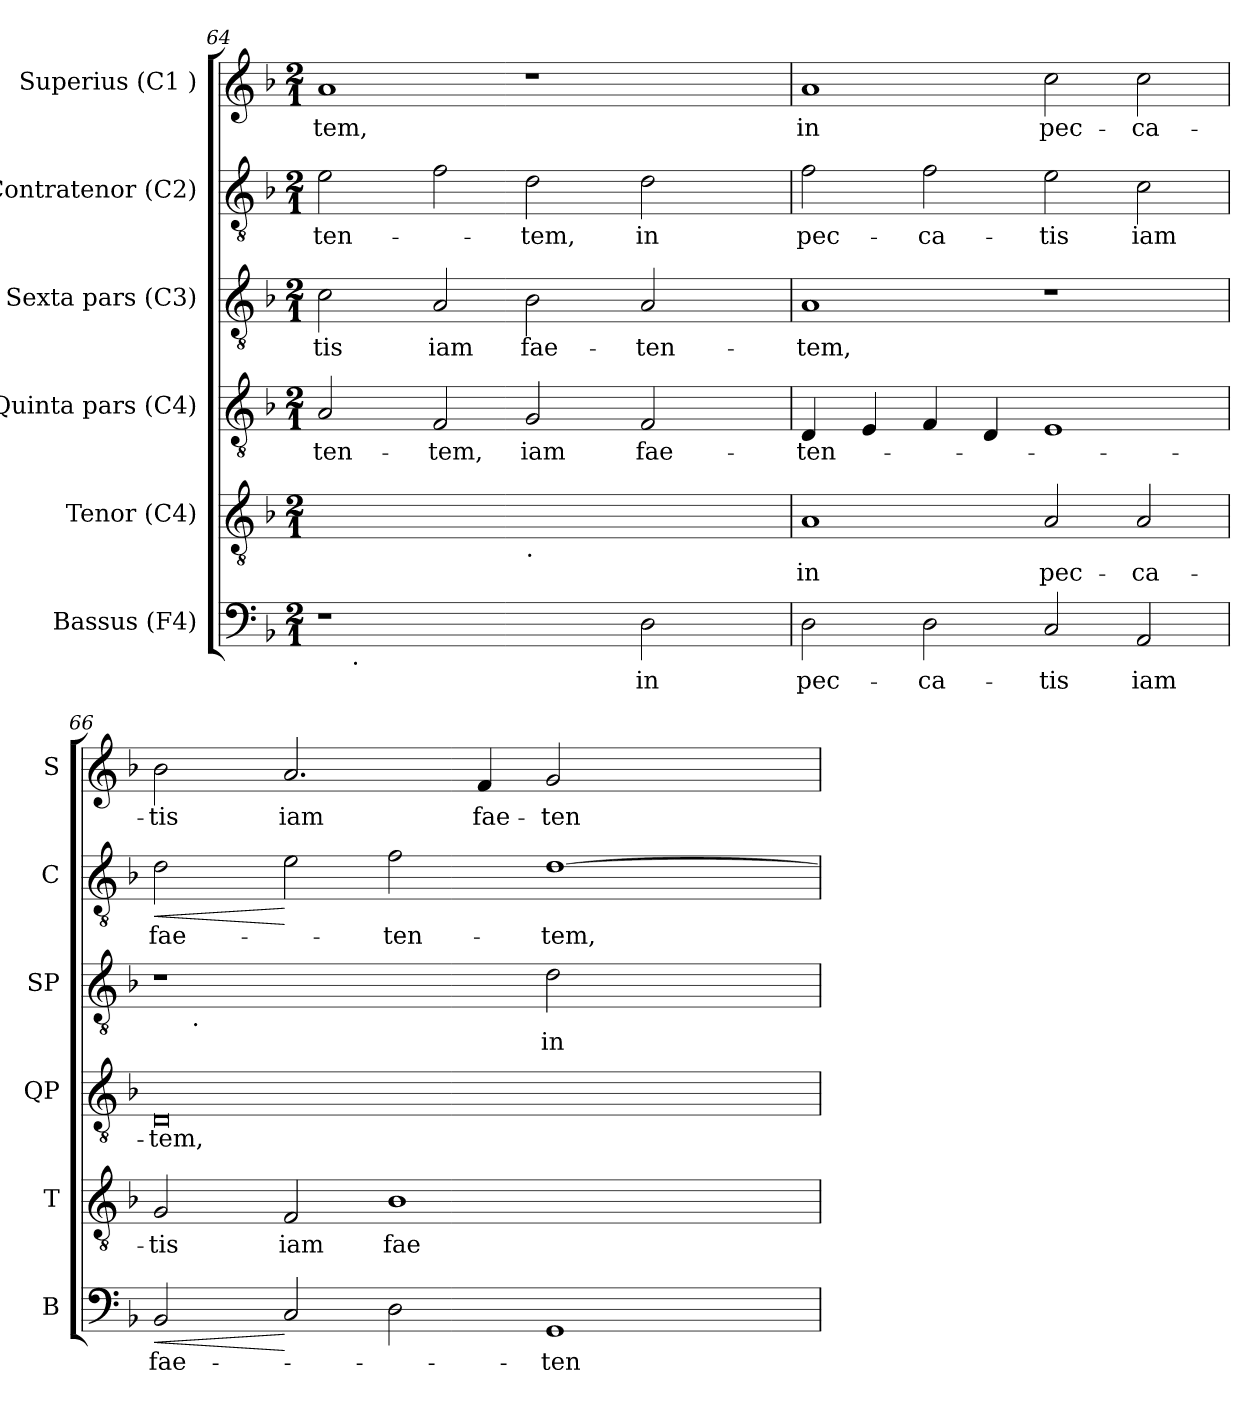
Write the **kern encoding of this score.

**kern	**text	**dynam	**kern	**text	**kern	**text	**kern	**text	**kern	**text	**dynam	**kern	**text
*part6	*part6	*part6	*part5	*part5	*part4	*part4	*part3	*part3	*part2	*part2	*part2	*part1	*part1
*staff6	*staff6	*staff6	*staff5	*staff5	*staff4	*staff4	*staff3	*staff3	*staff2	*staff2	*staff2	*staff1	*staff1
*I"Bassus (F4)	*	*	*I"Tenor (C4)	*	*I"Quinta pars (C4)	*	*I"Sexta pars (C3)	*	*I"Contratenor (C2)	*	*	*I"Superius (C1 )	*
*I'B	*	*	*I'T	*	*I'QP	*	*I'SP	*	*I'C	*	*	*I'S	*
!!LO:LB:g=z
*clefF4	*	*	*clefGv2	*	*clefGv2	*	*clefGv2	*	*clefGv2	*	*	*clefG2	*
*k[b-]	*	*	*k[b-]	*	*k[b-]	*	*k[b-]	*	*k[b-]	*	*	*k[b-]	*
*F:	*	*	*F:	*	*F:	*	*F:	*	*F:	*	*	*F:	*
*M2/1	*	*	*M2/1	*	*M2/1	*	*M2/1	*	*M2/1	*	*	*M2/1	*
=64	=64	=64	=64	=64	=64	=64	=64	=64	=64	=64	=64	=64	=64
!	!	!	!	!	!	!LO:LY:b:cj	!	!LO:LY:b:cj	!	!LO:LY:b	!	!	!LO:LY:b:cj
*^	*	*	*	*	*	*	*	*	*	*	*	*	*
1r	16.ryy	.	.	1ryy	.	2A/	-ten-	2c\	-tis	2e\	-ten-	.	1a	-tem,
!	!LO:TX:b:t=.	!	!	!	!	!	!	!	!	!	!	!	!	!
.	1ryy	.	.	.	.	.	.	.	.	.	.	.	.	.
!	!	!	!	!	!	!	!LO:LY:b:cj	!	!LO:LY:b:cj	!	!	!	!	!
.	.	.	.	.	.	2F/	-tem,	2A/	iam	2f\	.	.	.	.
!	!	!	!	!LO:TX:b:t=.	!	!	!	!	!	!	!	!	!	!
!	!	!	!	!	!	!	!LO:LY:b:cj	!	!LO:LY:b:cj	!	!LO:LY:b:cj	!	!	!
2ryy	.	.	.	1ryy	.	2G/	iam	2B-\	fae-	2d\	-tem,	.	1r	.
.	2ryy	.	.	.	.	.	.	.	.	.	.	.	.	.
!	!	!LO:LY:b:cj	!	!	!	!	!LO:LY:b:cj	!	!LO:LY:b:cj	!	!LO:LY:b:cj	!	!	!
2D\	.	in	.	.	.	2F/	fae-	2A/	-ten-	2d\	in	.	.	.
.	4ryy	.	.	.	.	.	.	.	.	.	.	.	.	.
.	8ryy	.	.	.	.	.	.	.	.	.	.	.	.	.
.	32ryy	.	.	.	.	.	.	.	.	.	.	.	.	.
=65	=65	=65	=65	=65	=65	=65	=65	=65	=65	=65	=65	=65	=65	=65
!	!	!LO:LY:b:cj	!	!	!LO:LY:b:cj	!	!LO:LY:b	!	!LO:LY:b:cj	!	!LO:LY:b:cj	!	!	!LO:LY:b:cj
*v	*v	*	*	*	*	*	*	*	*	*	*	*	*	*
2D\	pec-	.	1A	in	4D/	-ten-	1A	-tem,	2f\	pec-	.	1a	in
.	.	.	.	.	4E/	.	.	.	.	.	.	.	.
!	!LO:LY:b:cj	!	!	!	!	!	!	!	!	!LO:LY:b:cj	!	!	!
2D\	-ca-	.	.	.	4F/	.	.	.	2f\	-ca-	.	.	.
.	.	.	.	.	4D/	.	.	.	.	.	.	.	.
!	!LO:LY:b:cj	!	!	!LO:LY:b:cj	!	!	!	!	!	!LO:LY:b:cj	!	!	!LO:LY:b:cj
2C/	-tis	.	2A/	pec-	1E	.	1r	.	2e\	-tis	.	2cc\	pec-
!	!LO:LY:b:cj	!	!	!LO:LY:b:cj	!	!	!	!	!	!LO:LY:b:cj	!	!	!LO:LY:b:cj
2AA/	iam	.	2A/	-ca-	.	.	.	.	2c\	iam	.	2cc\	-ca-
=66	=66	=66	=66	=66	=66	=66	=66	=66	=66	=66	=66	=66	=66
!	!LO:LY:b:cj	!LO:HP:b	!	!LO:LY:b:cj	!	!LO:LY:b:cj	!	!	!	!LO:LY:b:cj	!LO:HP:b	!	!LO:LY:b:cj
*	*	*	*	*	*	*	*^	*	*	*	*	*	*
2BB-/	fae-	<	2G/	-tis	0D	-tem,	1r	16.ryy	.	2d\	fae-	<	2b-\	-tis
!	!	!	!	!	!	!	!	!LO:TX:b:t=.	!	!	!	!	!	!
.	.	.	.	.	.	.	.	1ryy	.	.	.	.	.	.
!	!	!	!	!LO:LY:b:cj	!	!	!	!	!	!	!	!	!	!LO:LY:b:cj
2C>/	.	[	2F/	iam	.	.	.	.	.	2e>\	.	[	2.a/	iam
!	!	!	!	!LO:LY:b:cj	!	!	!	!	!	!	!LO:LY:b:cj	!	!	!
2D\	.	.	1B-	fae-	.	.	2ryy	.	.	2f\	-ten-	.	.	.
.	.	.	.	.	.	.	.	1ryy	.	.	.	.	.	.
!	!	!	!	!	!	!	!	!	!	!	!	!	!	!LO:LY:b
.	.	.	.	.	.	.	.	.	.	.	.	.	4f/	fae-
!	!LO:LY:b:cj	!	!	!	!	!	!	!	!LO:LY:b:cj	!	!LO:LY:b	!	!	!LO:LY:b:rj
1GG	-ten-	.	.	.	.	.	2d\	.	in	[>1d	-tem,	.	2g/	-ten-
.	.	.	2ryy	.	2ryy	.	2ryy	.	.	.	.	.	2ryy	.
.	.	.	.	.	.	.	.	4ryy	.	.	.	.	.	.
.	.	.	.	.	.	.	.	8ryy	.	.	.	.	.	.
.	.	.	.	.	.	.	.	32ryy	.	.	.	.	.	.
*	*	*	*	*	*	*	*v	*v	*	*	*	*	*	*
=	=	=	=	=	=	=	=	=	=	=	=	=	=
*-	*-	*-	*-	*-	*-	*-	*-	*-	*-	*-	*-	*-	*-
